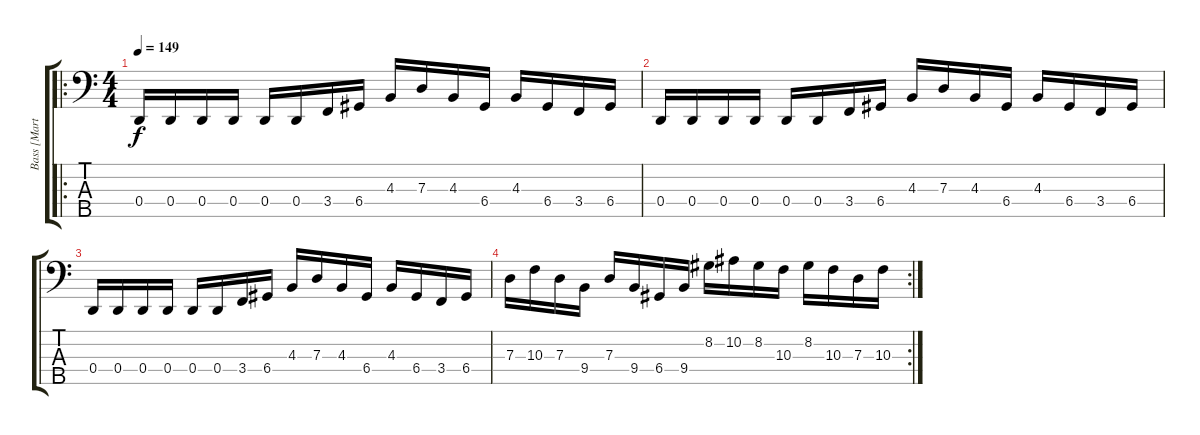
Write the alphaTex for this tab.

\track ("Bass [Martin]" "Bass [Mart") {instrument electricbasspick}
\staff {score tabs}
\tuning (F2 C2 G1 D1 A0) {hide}
\ro
\ts (4 4)
\tempo 149
\clef f4
\ks c
0.4.16{dy f} 0.4.16 0.4.16 0.4.16 0.4.16 0.4.16 3.4.16 6.4.16 4.3.16 7.3.16 4.3.16 6.4.16 4.3.16 6.4.16 3.4.16 6.4.16 |
0.4.16 0.4.16 0.4.16 0.4.16 0.4.16 0.4.16 3.4.16 6.4.16 4.3.16 7.3.16 4.3.16 6.4.16 4.3.16 6.4.16 3.4.16 6.4.16 |
0.4.16 0.4.16 0.4.16 0.4.16 0.4.16 0.4.16 3.4.16 6.4.16 4.3.16 7.3.16 4.3.16 6.4.16 4.3.16 6.4.16 3.4.16 6.4.16 |
\rc 2
7.3.16 10.3.16 7.3.16 9.4.16 7.3.16 9.4.16 6.4.16 9.4.16 8.2.16 10.2.16 8.2.16 10.3.16 8.2.16 10.3.16 7.3.16 10.3.16
